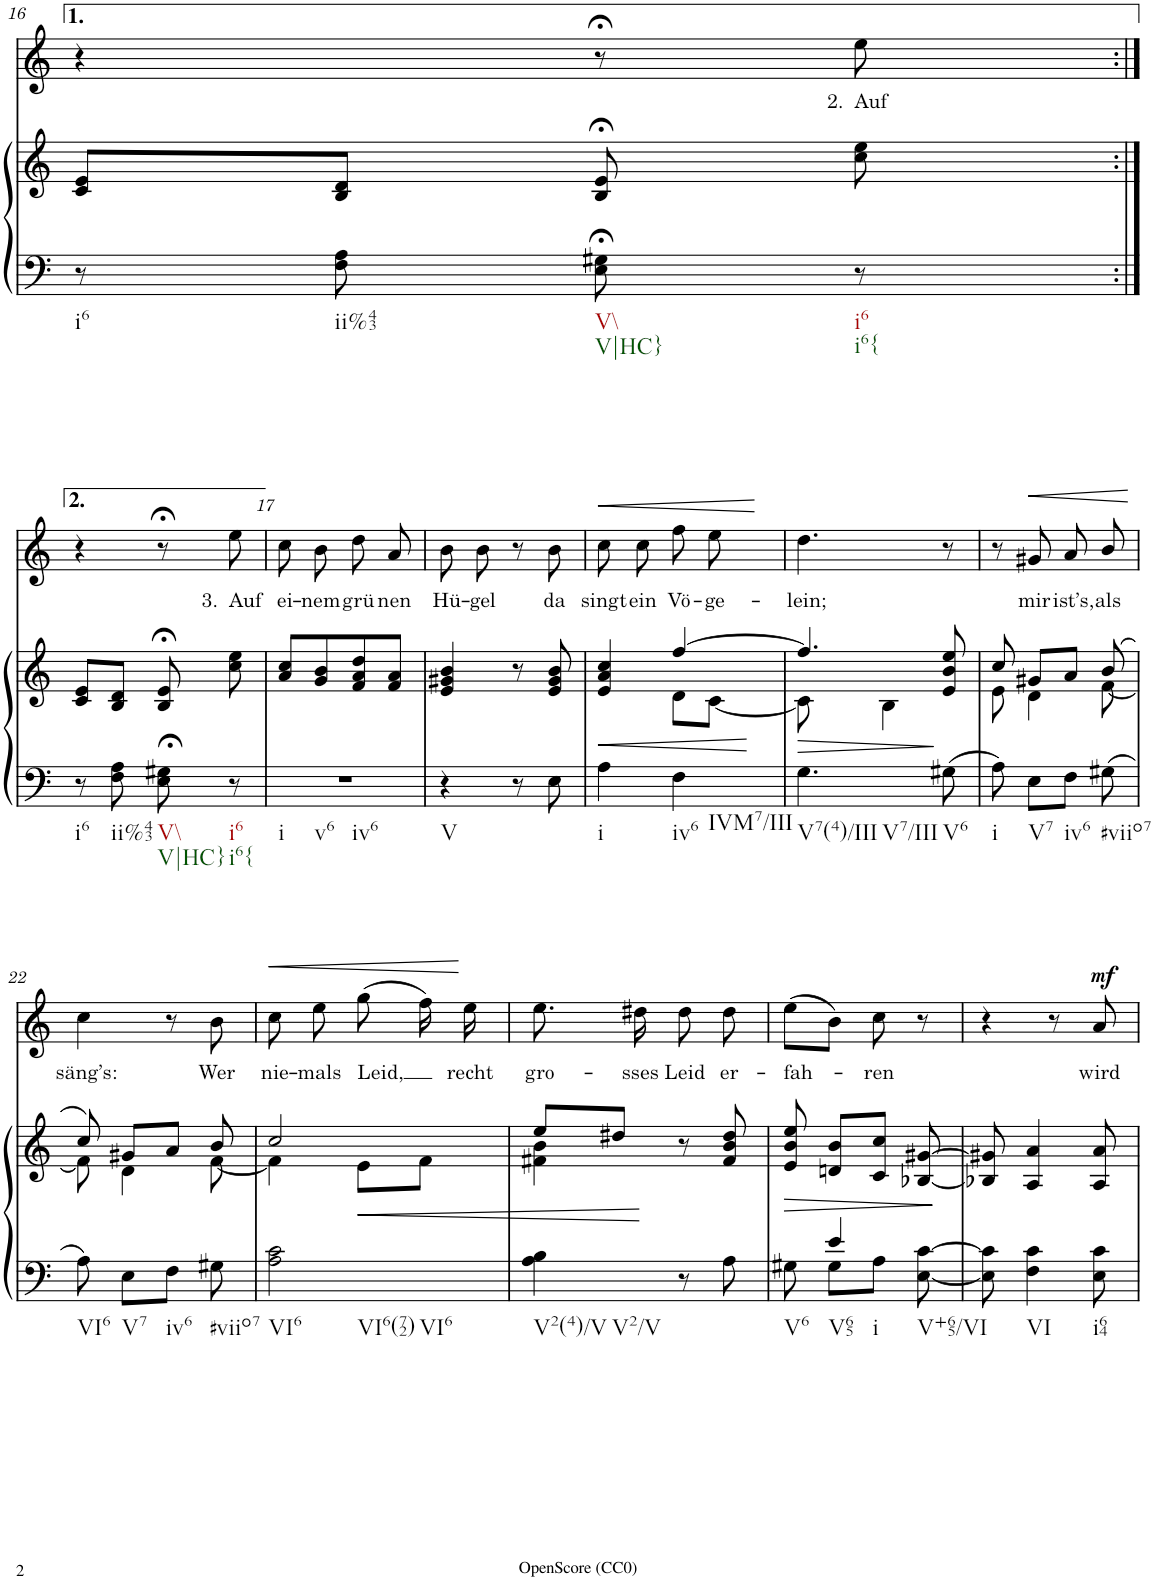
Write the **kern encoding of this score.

**kern	**kern	**dynam	**kern	**text	**dynam
*part2	*part2	*part2	*part1	*part1	*part1
*staff3	*staff2	*staff2/3	*staff1	*staff1	*staff1
*I"Piano	*	*	*I"Voice	*	*
*I'Pno	*	*	*	*	*
!!LO:PB:g=z
*clefF4	*clefG2	*	*clefG2	*	*
*k[]	*k[]	*	*k[]	*	*
*M2/4	*M2/4	*	*M2/4	*	*
=16	=16	=16	=16	=16	=16
!LO:TX:b:t=i6	!	!	!	!	!
8r	8c/ 8e/L	.	4r	.	.
!LO:TX:b:t=ii%43	!	!	!	!	!
8F\ 8A\	8B/ 8d/J	.	.	.	.
!LO:TX:b:t=V\\	!	!	!	!	!
!LO:TX:b:t=V|HC}	!	!	!	!	!
8E\;< 8G#X\;<	8B/;< 8e/;<	.	8r;<	.	.
!LO:TX:b:t=i6	!	!	!	!	!
!LO:TX:b:t=i6{	!	!	!	!	!
!	!	!	!	!LO:LY:b	!
8r	8cc\ 8ee\	.	8ee\	2. Auf	.
!!LO:LB:g=z
=16X1:|!	=16X1:|!	=16X1:|!	=16X1:|!	=16X1:|!	=16X1:|!
!LO:TX:b:t=i6	!	!	!	!	!
8r	8c/ 8e/L	.	4r	.	.
!LO:TX:b:t=ii%43	!	!	!	!	!
8F\ 8A\	8B/ 8d/J	.	.	.	.
!LO:TX:b:t=V\\	!	!	!	!	!
!LO:TX:b:t=V|HC}	!	!	!	!	!
8E\;< 8G#X\;<	8B/;< 8e/;<	.	8r;<	.	.
!LO:TX:b:t=i6	!	!	!	!	!
!LO:TX:b:t=i6{	!	!	!	!	!
!	!	!	!	!LO:LY:b	!
8r	8cc\ 8ee\	.	8ee\	3. Auf	.
=17	=17	=17	=17	=17	=17
!LO:TX:b:t=i	!	!	!	!	!
!LO:TX:b:t=v6	!	!	!	!	!
!LO:TX:b:t=iv6	!	!	!	!	!
!	!	!	!	!LO:LY:b	!
2r	8a/ 8cc/L	.	8cc\	ei-	.
!	!	!	!	!LO:LY:b	!
.	8g/ 8b/	.	8b\	-nem	.
!	!	!	!	!LO:LY:b	!
.	8f/ 8a/ 8dd/	.	8dd\	grü-	.
!	!	!	!	!LO:LY:b	!
.	8f/ 8a/J	.	8a/	-nen	.
=18	=18	=18	=18	=18	=18
!LO:TX:b:t=V	!	!	!	!	!
!	!	!	!	!LO:LY:b	!
4r	4e/ 4g#X/ 4b/	.	8b\	Hü-	.
!	!	!	!	!LO:LY:b	!
.	.	.	8b\	-gel	.
8r	8r	.	8r	.	.
!	!	!	!	!LO:LY:b	!
8E\	8e/ 8g#/ 8b/	.	8b\	da	.
=19	=19	=19	=19	=19	=19
!LO:TX:b:t=i	!	!	!	!	!
!	!	!LO:HP:b	!	!LO:LY:b	!LO:HP:b
*	*^	*	*	*	*
4A\	4e/ 4a/ 4cc/	4ryy	<	8cc\	singt	<
!	!	!	!	!	!LO:LY:b	!
.	.	.	.	8cc\	ein	.
!LO:TX:b:t=iv6	!	!	!	!	!	!
!LO:TX:b:t=IVM7/III	!	!	!	!	!	!
!	!	!	!	!	!LO:LY:b	!
4F\	[4ff/	8d\L	.	8ff\	Vö-	.
!	!	!	!	!	!LO:LY:b	!
.	.	[8c\J	.	8ee\	-ge-	.
*	*v	*v	*	*	*	*
.	.	[	.	.	[
=20	=20	=20	=20	=20	=20
!LO:TX:b:t=V7(4)/III	!	!	!	!	!
!LO:TX:b:t=V7/III	!	!	!	!	!
!	!	!LO:HP:b	!	!LO:LY:b	!
*	*^	*	*	*	*
4.G\	4.ff/]	8c\]	>	4.dd\	-lein;	.
.	.	4B\	.	.	.	.
!LO:TX:b:t=V6	!	!	!	!	!	!
8G#X\	8e/ 8b/ 8ee/	8ryy	.	8r	.	.
*	*v	*v	*	*	*	*
.	.	]	.	.	.
=21	=21	=21	=21	=21	=21
*	*^	*	*	*	*
!LO:TX:b:t=i	!	!	!	!	!	!
8A\	8cc/	8e\	.	8r	.	.
!LO:TX:b:t=V7	!	!	!	!	!	!
!	!	!	!	!	!LO:LY:b	!LO:HP:b
8E\L	8g#X/L	4d\	.	8g#X/	mir	<
!LO:TX:b:t=iv6	!	!	!	!	!	!
!	!	!	!	!	!LO:LY:b	!
8F\J	8a/J	.	.	8a/	ist’s,	.
!LO:TX:b:t=#viio7	!	!	!	!	!	!
!	!	!	!	!	!LO:LY:b	!
8G#X\	(8b/	[8f\	.	8b/	als	.
*	*v	*v	*	*	*	*
.	.	.	.	.	[
!!LO:LB:g=z
=22	=22	=22	=22	=22	=22
*	*^	*	*	*	*
!LO:TX:b:t=VI6	!	!	!	!	!	!
!	!	!	!	!	!LO:LY:b	!
8A\	8cc/)	8f\]	.	4cc\	säng’s:	.
!LO:TX:b:t=V7	!	!	!	!	!	!
8E\L	8g#X/L	4d\	.	.	.	.
!LO:TX:b:t=iv6	!	!	!	!	!	!
8F\J	8a/J	.	.	8r	.	.
!LO:TX:b:t=#viio7	!	!	!	!	!	!
!	!	!	!	!	!LO:LY:b	!
8G#X\	8b/	[8f\	.	8b\	Wer	.
=23	=23	=23	=23	=23	=23	=23
!LO:TX:b:t=VI6	!	!	!	!	!	!
!LO:TX:b:t=VI6(72)	!	!	!	!	!	!
!LO:TX:b:t=VI6	!	!	!	!	!	!
!	!	!	!	!	!LO:LY:b	!LO:HP:b
2A\ 2c\	2cc/	4f\]	.	8cc\	nie-	<
!	!	!	!	!	!LO:LY:b	!
.	.	.	.	8ee\	-mals	.
!	!	!	!LO:HP:b	!	!LO:LY:b	!
.	.	8e\L	<	(8gg\	Leid,	.
.	.	8f\J	.	16ff\)	.	.
!	!	!	!	!	!LO:LY:b	!
.	.	.	.	16ee\	recht	.
*	*v	*v	*	*	*	*
.	.	.	.	.	[
=24	=24	=24	=24	=24	=24
*	*^	*	*	*	*
!LO:TX:b:t=V2(4)/V	!	!	!	!	!	!
!LO:TX:b:t=V2/V	!	!	!	!	!	!
!	!	!	!	!	!LO:LY:b	!
4A\ 4B\	8ee/L	4f#X\ 4b\	.	8.ee\	gro-	.
.	8dd#X/J	.	.	.	.	.
!	!	!	!	!	!LO:LY:b	!
.	.	.	.	16dd#X\	-sses	.
!	!	!	!	!	!LO:LY:b	!
8r	8r	4ryy	[	8dd#\	Leid	.
!	!	!	!	!	!LO:LY:b	!
8A\	8f#/ 8b/ 8dd#/	.	.	8dd#\	er-	.
*	*v	*v	*	*	*	*
=25	=25	=25	=25	=25	=25
*^	*	*	*	*	*
!LO:TX:b:t=V6	!	!	!	!	!	!
!	!	!	!LO:HP:b	!	!LO:LY:b	!
8G#X\	8ryy	8e/ 8b/ 8ee/	>	(8ee\L	-fah-	.
!LO:TX:b:t=V65	!	!	!	!	!	!
!LO:TX:b:t=i	!	!	!	!	!	!
4e/	8G#\L	8dn/ 8b/L	.	8b\J)	.	.
!	!	!	!	!	!LO:LY:b	!
.	8A\J	8c/ 8cc/J	.	8cc\	ren	.
!LO:TX:b:t=V+65/VI	!	!	!	!	!	!
[8E\ [>8c\	8ryy	[8B-X/ [8g#X/	.	8r	.	.
*v	*v	*	*	*	*	*
.	.	]	.	.	.
=26	=26	=26	=26	=26	=26
8E\] 8c\]	8B-X/] 8g#X/]	.	4r	.	.
!LO:TX:b:t=VI	!	!	!	!	!
4F\ 4c\	4A/ 4a/	.	.	.	.
.	.	.	8r	.	.
!LO:TX:b:t=i64	!	!	!	!	!
!	!	!	!	!LO:LY:b	!LO:DY:a
8E\ 8c\	8A/ 8a/	.	8a/	wird	mf
=	=	=	=	=	=
*-	*-	*-	*-	*-	*-
